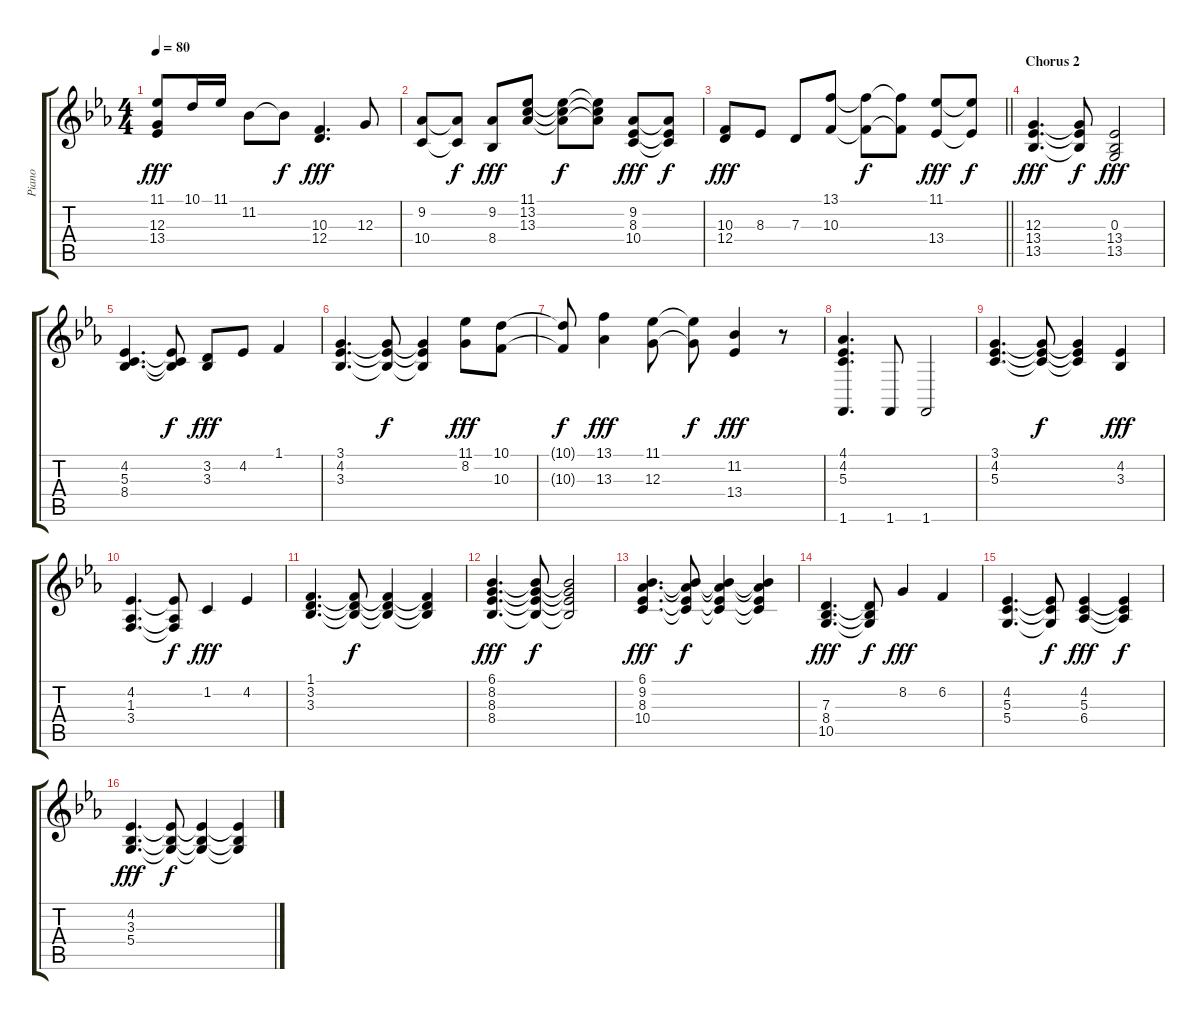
\track ("Piano" "Piano") {instrument acousticgrandpiano}
\staff {score tabs}
\tuning (E4 B3 G3 D3 A2 E2) {hide}
\ts (4 4)
\tempo 80
\clef g2
\ks eb
(11.1 12.3 13.4).8{dy fff} 10.1.16 11.1.16 11.2.8 11.2{t}.8{dy f} (10.3 12.4).4{d dy fff} 12.3.8 |
(9.2 10.4).8 (9.2{t} 10.4{t}).8{dy f} (9.2 8.4).8{dy fff} (11.1 13.2 13.3).8 (11.1{t} 13.2{t} 13.3{t}).8{dy f} (11.1{t} 13.2{t} 13.3{t}).8 (9.2 8.3 10.4).8{dy fff} (9.2{t} 8.3{t} 10.4{t}).8{dy f} |
\barLineRight lightlight
(10.3 12.4).8{dy fff} 8.3.8 7.3.8 (13.1 10.3).8 (13.1{t} 10.3{t}).8{dy f} (13.1{t} 10.3{t}).8 (11.1 13.4).8{dy fff} (11.1{t} 13.4{t}).8{dy f} |
\section ("" "Chorus 2")
(12.3 13.4 13.5).4{d dy fff} (12.3{t} 13.4{t} 13.5{t}).8{dy f} (0.3 13.4 13.5).2{dy fff} |
(4.2 5.3 8.4).4{d} (4.2{t} 5.3{t} 8.4{t}).8{dy f} (3.2 3.3).8{dy fff} 4.2.8 1.1.4 |
(3.1 4.2 3.3).4{d} (3.1{t} 4.2{t} 3.3{t}).8{dy f} (3.1{t} 4.2{t} 3.3{t}).4 (11.1 8.2).8{dy fff} (10.1 10.3).8 |
(10.1{t} 10.3{t}).8{dy f} (13.1 13.3).4{dy fff} (11.1 12.3).8 (11.1{t} 12.3{t}).8{dy f} (11.2 13.4).4{dy fff} r.8 |
(4.1 4.2 5.3 1.6).4{d} 1.6.8 1.6.2 |
(3.1 4.2 5.3).4{d} (3.1{t} 4.2{t} 5.3{t}).8{dy f} (3.1{t} 4.2{t} 5.3{t}).4 (4.2 3.3).4{dy fff} |
(4.2 1.3 3.4).4{d} (4.2{t} 1.3{t} 3.4{t}).8{dy f} 1.2.4{dy fff} 4.2.4 |
(1.1 3.2 3.3).4{d} (1.1{t} 3.2{t} 3.3{t}).8{dy f} (1.1{t} 3.2{t} 3.3{t}).4 (1.1{t} 3.2{t} 3.3{t}).4 |
(6.1 8.2 8.3 8.4).4{d dy fff} (6.1{t} 8.2{t} 8.3{t} 8.4{t}).8{dy f} (6.1{t} 8.2{t} 8.3{t} 8.4{t}).2 |
(6.1 9.2 8.3 10.4).4{d dy fff} (6.1{t} 9.2{t} 8.3{t} 10.4{t}).8{dy f} (6.1{t} 9.2{t} 8.3{t} 10.4{t}).4 (6.1{t} 9.2{t} 8.3{t} 10.4{t}).4 |
(7.3 8.4 10.5).4{d dy fff} (7.3{t} 8.4{t} 10.5{t}).8{dy f} 8.2.4{dy fff} 6.2.4 |
(4.2 5.3 5.4).4{d} (4.2{t} 5.3{t} 5.4{t}).8{dy f} (4.2 5.3 6.4).4{dy fff} (4.2{t} 5.3{t} 6.4{t}).4{dy f} |
(4.2 3.3 5.4).4{d dy fff} (4.2{t} 3.3{t} 5.4{t}).8{dy f} (4.2{t} 3.3{t} 5.4{t}).4 (4.2{t} 3.3{t} 5.4{t}).4
